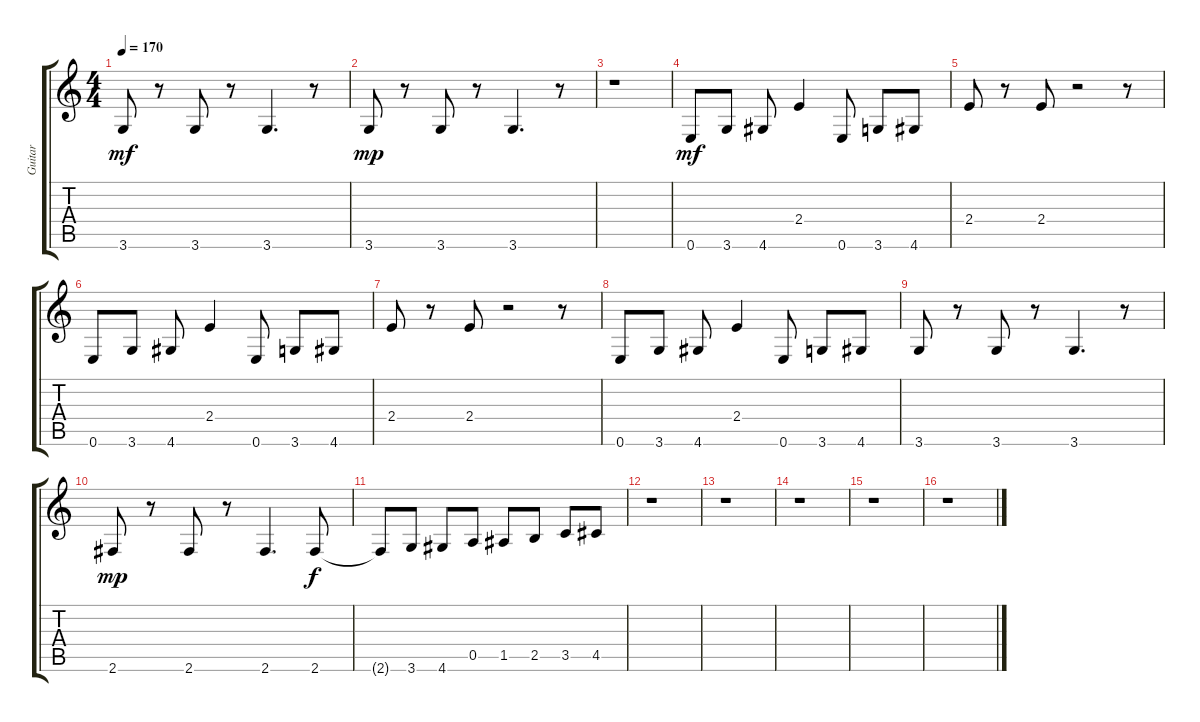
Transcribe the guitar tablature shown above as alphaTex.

\track ("Guitar" "Guitar") {instrument acousticguitarsteel}
\staff {score tabs}
\tuning (E4 B3 G3 D3 A2 E2) {hide}
\ts (4 4)
\tempo 170
\clef g2
\ks c
3.6.8{dy mf} r.8 3.6.8 r.8 3.6.4{d} r.8 |
3.6.8{dy mp} r.8 3.6.8 r.8 3.6.4{d} r.8 |
r.1 |
0.6.8{dy mf} 3.6.8 4.6.8 2.4.4 0.6.8 3.6.8 4.6.8 |
2.4.8 r.8 2.4.8 r.2 r.8 |
0.6.8 3.6.8 4.6.8 2.4.4 0.6.8 3.6.8 4.6.8 |
2.4.8 r.8 2.4.8 r.2 r.8 |
0.6.8 3.6.8 4.6.8 2.4.4 0.6.8 3.6.8 4.6.8 |
3.6.8 r.8 3.6.8 r.8 3.6.4{d} r.8 |
2.6.8{dy mp} r.8 2.6.8 r.8 2.6.4{d} 2.6.8{dy f} |
2.6{t}.8 3.6.8 4.6.8 0.5.8 1.5.8 2.5.8 3.5.8 4.5.8 |
r.1 |
r.1 |
r.1 |
r.1 |
r.1
